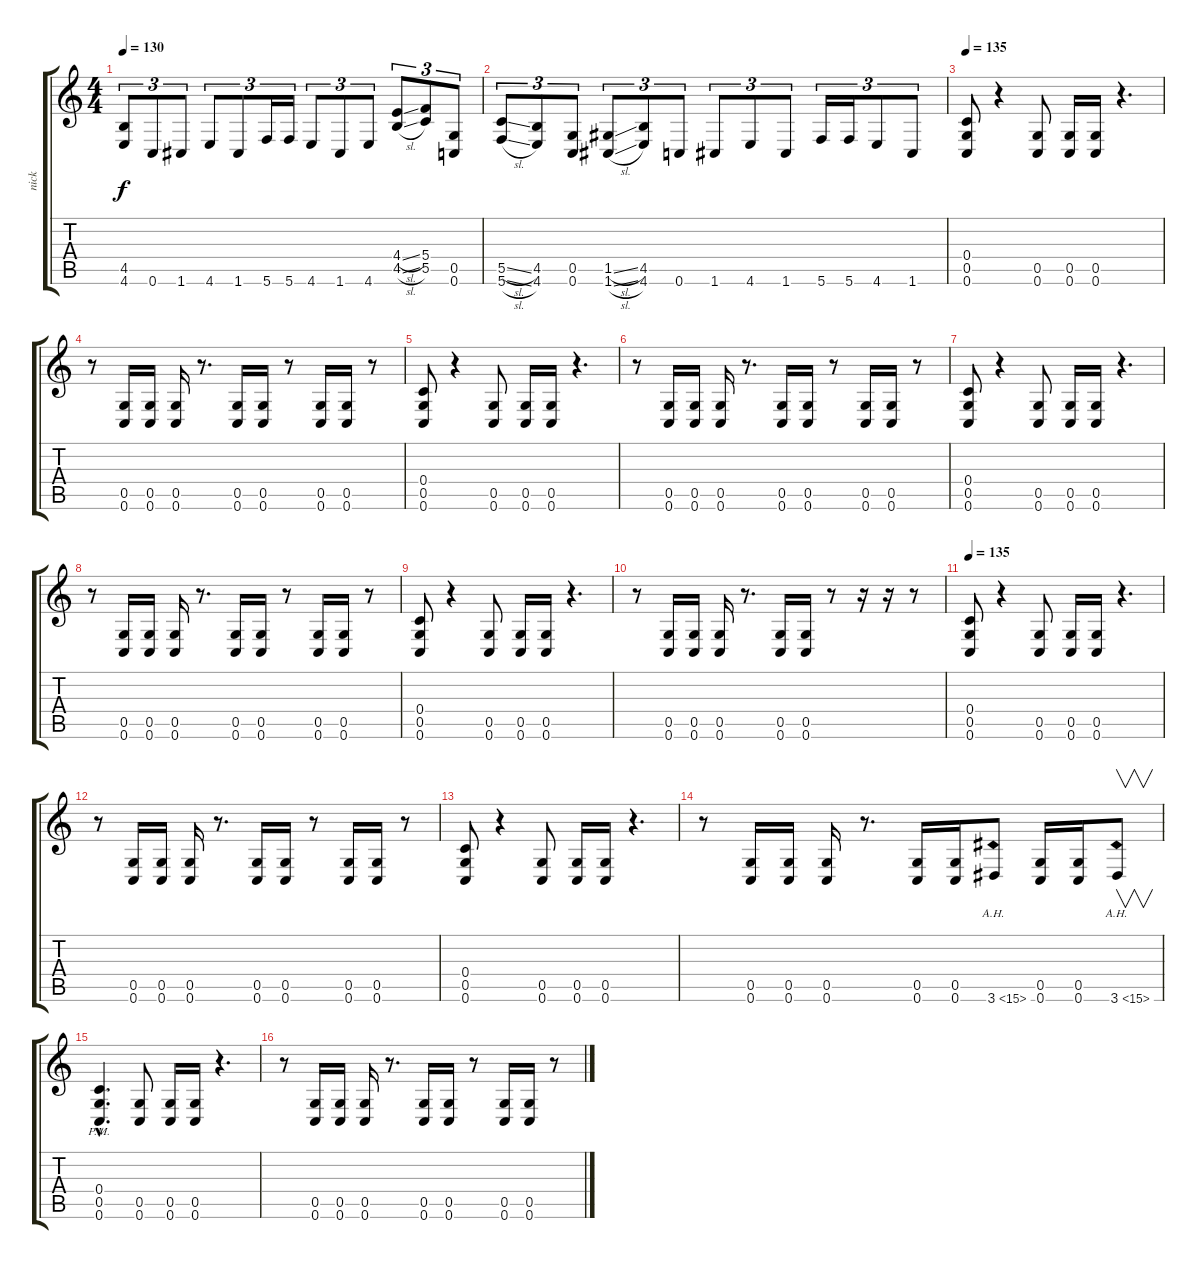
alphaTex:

\track ("nick" "nick") {instrument distortionguitar}
\staff {score tabs}
\tuning (D4 A3 F3 C3 G2 C2) {hide}
\ts (4 4)
\tempo 130
\clef g2
\ks c
(4.5 4.6).8{tu (3 2) dy f} 0.6.8{tu (3 2)} 1.6.8{tu (3 2)} 4.6.8{tu (3 2)} 1.6.8{tu (3 2)} 5.6.16{tu (3 2)} 5.6.16{tu (3 2)} 4.6.8{tu (3 2)} 1.6.8{tu (3 2)} 4.6.8{tu (3 2)} (4.4{sl} 4.5{sl}).8{tu (3 2)} (5.4 5.5).8{tu (3 2)} (0.5 0.6).8{tu (3 2)} |
(5.5{sl} 5.6{sl}).8{tu (3 2)} (4.5 4.6).8{tu (3 2)} (0.5 0.6).8{tu (3 2)} (1.5{sl} 1.6{sl}).8{tu (3 2)} (4.5 4.6).8{tu (3 2)} 0.6.8{tu (3 2)} 1.6.8{tu (3 2)} 4.6.8{tu (3 2)} 1.6.8{tu (3 2)} 5.6.16{tu (3 2)} 5.6.16{tu (3 2)} 4.6.8{tu (3 2)} 1.6.8{tu (3 2)} |
\tempo 135
(0.4 0.5 0.6).8 r.4 (0.5 0.6).8 (0.5 0.6).16 (0.5 0.6).16 r.4{d} |
r.8 (0.5 0.6).16 (0.5 0.6).16 (0.5 0.6).16 r.8{d} (0.5 0.6).16 (0.5 0.6).16 r.8 (0.5 0.6).16 (0.5 0.6).16 r.8 |
(0.4 0.5 0.6).8 r.4 (0.5 0.6).8 (0.5 0.6).16 (0.5 0.6).16 r.4{d} |
r.8 (0.5 0.6).16 (0.5 0.6).16 (0.5 0.6).16 r.8{d} (0.5 0.6).16 (0.5 0.6).16 r.8 (0.5 0.6).16 (0.5 0.6).16 r.8 |
(0.4 0.5 0.6).8 r.4 (0.5 0.6).8 (0.5 0.6).16 (0.5 0.6).16 r.4{d} |
r.8 (0.5 0.6).16 (0.5 0.6).16 (0.5 0.6).16 r.8{d} (0.5 0.6).16 (0.5 0.6).16 r.8 (0.5 0.6).16 (0.5 0.6).16 r.8 |
(0.4 0.5 0.6).8 r.4 (0.5 0.6).8 (0.5 0.6).16 (0.5 0.6).16 r.4{d} |
r.8 (0.5 0.6).16 (0.5 0.6).16 (0.5 0.6).16 r.8{d} (0.5 0.6).16 (0.5 0.6).16 r.8 r.16 r.16 r.8 |
\tempo 135
(0.4 0.5 0.6).8 r.4 (0.5 0.6).8 (0.5 0.6).16 (0.5 0.6).16 r.4{d} |
r.8 (0.5 0.6).16 (0.5 0.6).16 (0.5 0.6).16 r.8{d} (0.5 0.6).16 (0.5 0.6).16 r.8 (0.5 0.6).16 (0.5 0.6).16 r.8 |
(0.4 0.5 0.6).8 r.4 (0.5 0.6).8 (0.5 0.6).16 (0.5 0.6).16 r.4{d} |
r.8 (0.5 0.6).16 (0.5 0.6).16 (0.5 0.6).16 r.8{d} (0.5 0.6).16 (0.5 0.6).16 3.6{ah 12}.8 (0.5 0.6).16 (0.5 0.6).16 3.6{ah 12}.8{v} |
(0.4{hac} 0.5{hac} 0.6{hac pm}).4{d} (0.5 0.6).8 (0.5 0.6).16 (0.5 0.6).16 r.4{d} |
r.8 (0.5 0.6).16 (0.5 0.6).16 (0.5 0.6).16 r.8{d} (0.5 0.6).16 (0.5 0.6).16 r.8 (0.5 0.6).16 (0.5 0.6).16 r.8
